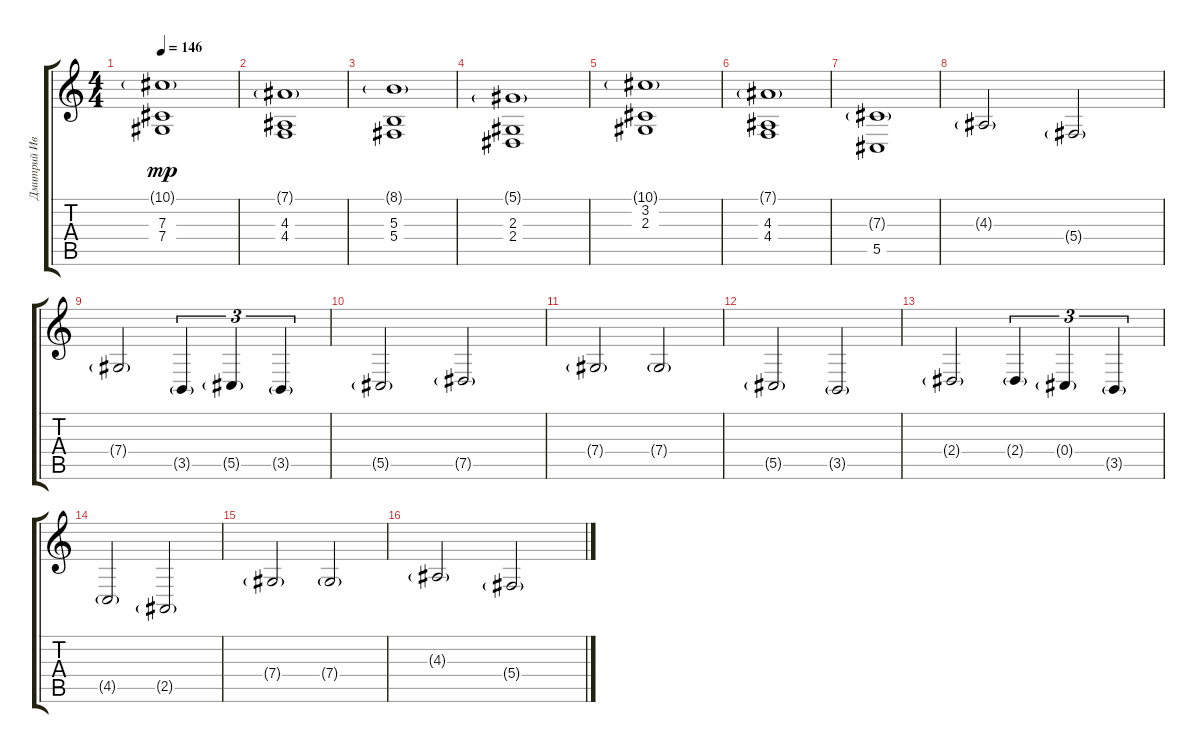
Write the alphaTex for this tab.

\track ("Дмитрий Иванов" "Дмитрий Ив") {instrument stringensemble1}
\staff {score tabs}
\tuning (Eb4 Bb3 Gb3 Db3 Ab2 Eb2) {hide}
\ts (4 4)
\tempo 146
\clef g2
\ks c
(10.1{g} 7.3 7.4).1{dy mp} |
(7.1{g} 4.3 4.4).1 |
(8.1{g} 5.3 5.4).1 |
(5.1{g} 2.3 2.4).1 |
(10.1{g} 3.2 2.3).1 |
(7.1{g} 4.3 4.4).1 |
(7.3{g} 5.5).1 |
4.3{g}.2 5.4{g}.2 |
7.4{g}.2 3.5{g}.4{tu (3 2)} 5.5{g}.4{tu (3 2)} 3.5{g}.4{tu (3 2)} |
5.5{g}.2 7.5{g}.2 |
7.4{g}.2 7.4{g}.2 |
5.5{g}.2 3.5{g}.2 |
2.4{g}.2 2.4{g}.4{tu (3 2)} 0.4{g}.4{tu (3 2)} 3.5{g}.4{tu (3 2)} |
4.5{g}.2 2.5{g}.2 |
7.4{g}.2 7.4{g}.2 |
4.3{g}.2 5.4{g}.2
